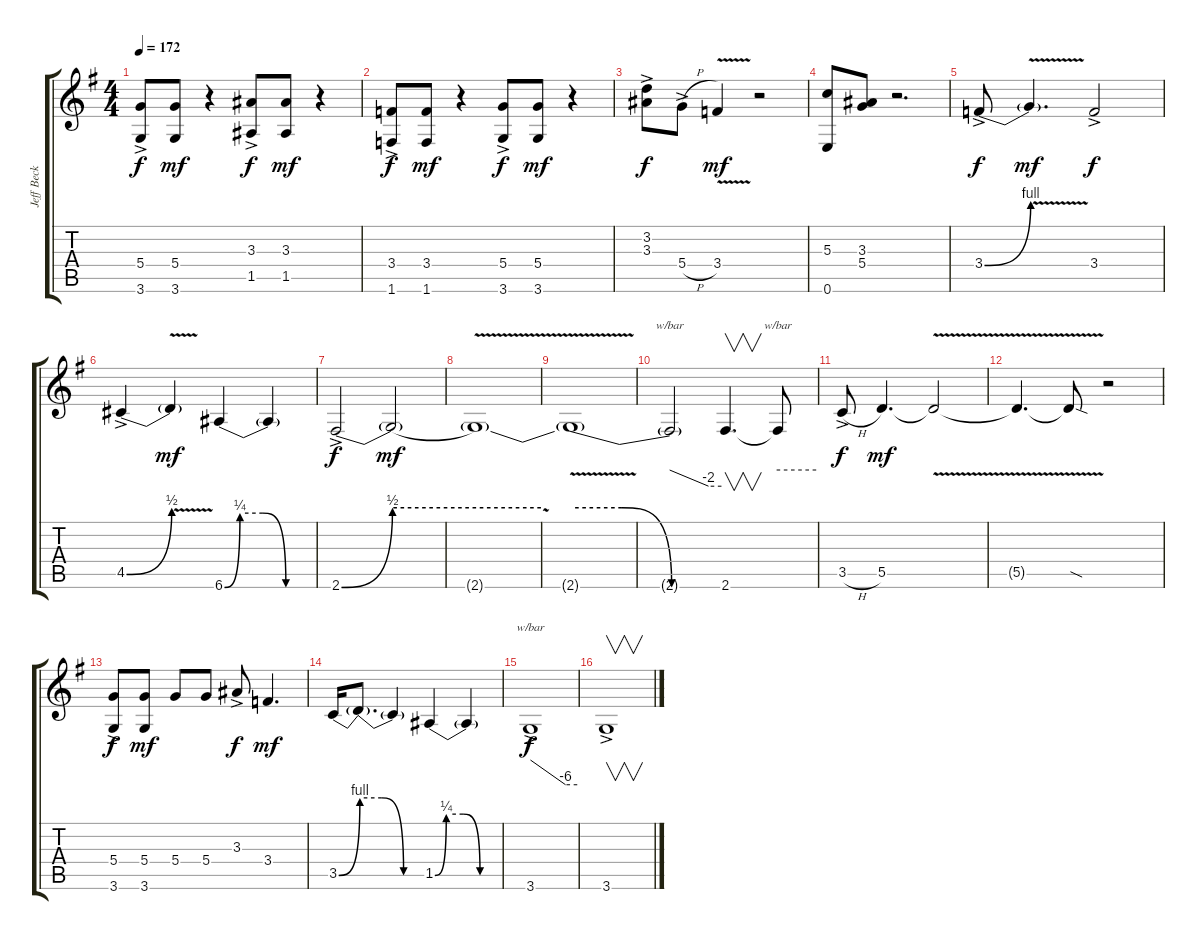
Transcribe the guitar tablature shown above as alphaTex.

\track ("Jeff Beck" "Jeff Beck") {instrument overdrivenguitar}
\staff {score tabs}
\tuning (E4 B3 G3 D3 A2 E2) {hide}
\ts (4 4)
\tempo 172
\clef g2
\ks g
(5.4{ac} 3.6{ac}).8{dy f} (5.4 3.6).8{dy mf} r.4 (3.3{ac} 1.5{ac}).8{dy f} (3.3 1.5).8{dy mf} r.4 |
(3.4{ac} 1.6{ac}).8{dy f} (3.4 1.6).8{dy mf} r.4 (5.4{ac} 3.6{ac}).8{dy f} (5.4 3.6).8{dy mf} r.4 |
(3.2{ac} 3.3{ac}).8{dy f} 5.4{h ac}.8 3.4{v}.4{dy mf} r.2 |
(5.3 0.6).8 (3.3 5.4).8 r.2{d} |
3.4{be (bend 0 0 60 4) ac}.8{dy f} 3.4{v t}.4{d dy mf} 3.4{ac}.2{dy f} |
4.5{be (bend 0 0 60 2) ac}.4 4.5{v t}.4{dy mf} 6.6{be (custom 0 0 10 1 25 1 40 0 60 0)}.4 6.6{t}.4 |
2.6{be (bend 0 0 60 2) ac}.2{dy f} 2.6{be (hold 0 2 60 2) t}.2{dy mf} |
2.6{v t}.1 |
2.6{be (custom 0 2 20 2 40 0 60 0) t}.1 |
2.6{t}.2{tbe (custom default 0 0 45 -8 60 -8)} 2.6.4{v d} 2.6{t}.8{tbe (hold default 0 0 60 0)} |
3.5{h ac}.8{dy f} 5.5.4{d dy mf} 5.5{v t}.2 |
5.5{v t}.4{d} 5.5{sod t}.8 r.2 |
(5.4{ac} 3.6{ac}).8{dy f} (5.4 3.6).8{dy mf} 5.4.8 5.4.8 3.3{ac}.8{dy f} 3.4.4{d dy mf} |
3.5{be (bend 0 0 60 4)}.16 3.5{be (custom 0 4 20 4 40 0 60 0) t}.8{d} 3.5{t}.4 1.5{be (custom 0 0 10 1 25 1 40 0 60 0)}.4 1.5{t}.4 |
3.6{ac}.1{tbe (custom default 0 0 45 -24 60 -24) dy f} |
3.6{ac}.1{v}
